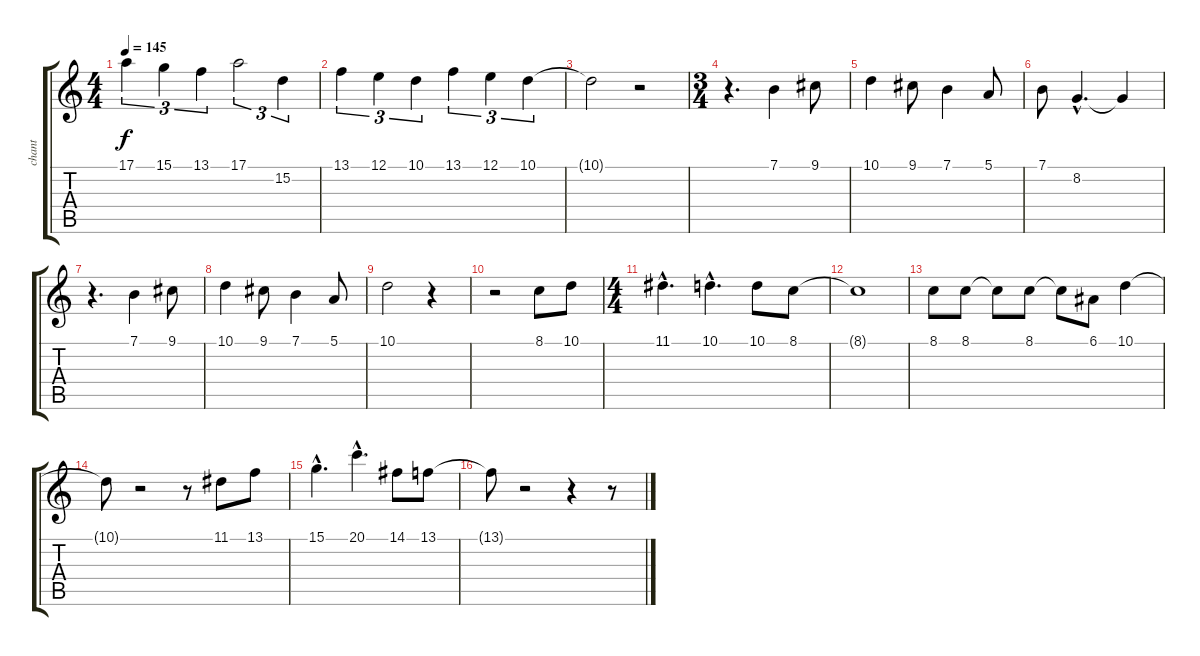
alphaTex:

\track ("chant" "chant") {instrument synthvoice}
\staff {score tabs}
\tuning (E4 B3 G3 D3 A2 E2) {hide}
\ts (4 4)
\tempo 145
\clef g2
\ks c
17.1.4{tu (3 2) dy f} 15.1.4{tu (3 2)} 13.1.4{tu (3 2)} 17.1.2{tu (3 2)} 15.2.4{tu (3 2)} |
13.1.4{tu (3 2)} 12.1.4{tu (3 2)} 10.1.4{tu (3 2)} 13.1.4{tu (3 2)} 12.1.4{tu (3 2)} 10.1.4{tu (3 2)} |
10.1{t}.2 r.2 |
\ts (3 4)
r.4{d} 7.1.4 9.1.8 |
10.1.4 9.1.8 7.1.4 5.1.8 |
7.1.8 8.2{hac}.4{d} 8.2{t}.4 |
r.4{d} 7.1.4 9.1.8 |
10.1.4 9.1.8 7.1.4 5.1.8 |
10.1.2 r.4 |
r.2 8.1.8 10.1.8 |
\ts (4 4)
11.1{hac}.4{d} 10.1{hac}.4{d} 10.1.8 8.1.8 |
8.1{t}.1 |
8.1.8 8.1.8 8.1{t}.8 8.1.8 8.1{t}.8 6.1.8 10.1.4 |
10.1{t}.8 r.2 r.8 11.1.8 13.1.8 |
15.1{hac}.4{d} 20.1{hac}.4{d} 14.1.8 13.1.8 |
13.1{t}.8 r.2 r.4 r.8
